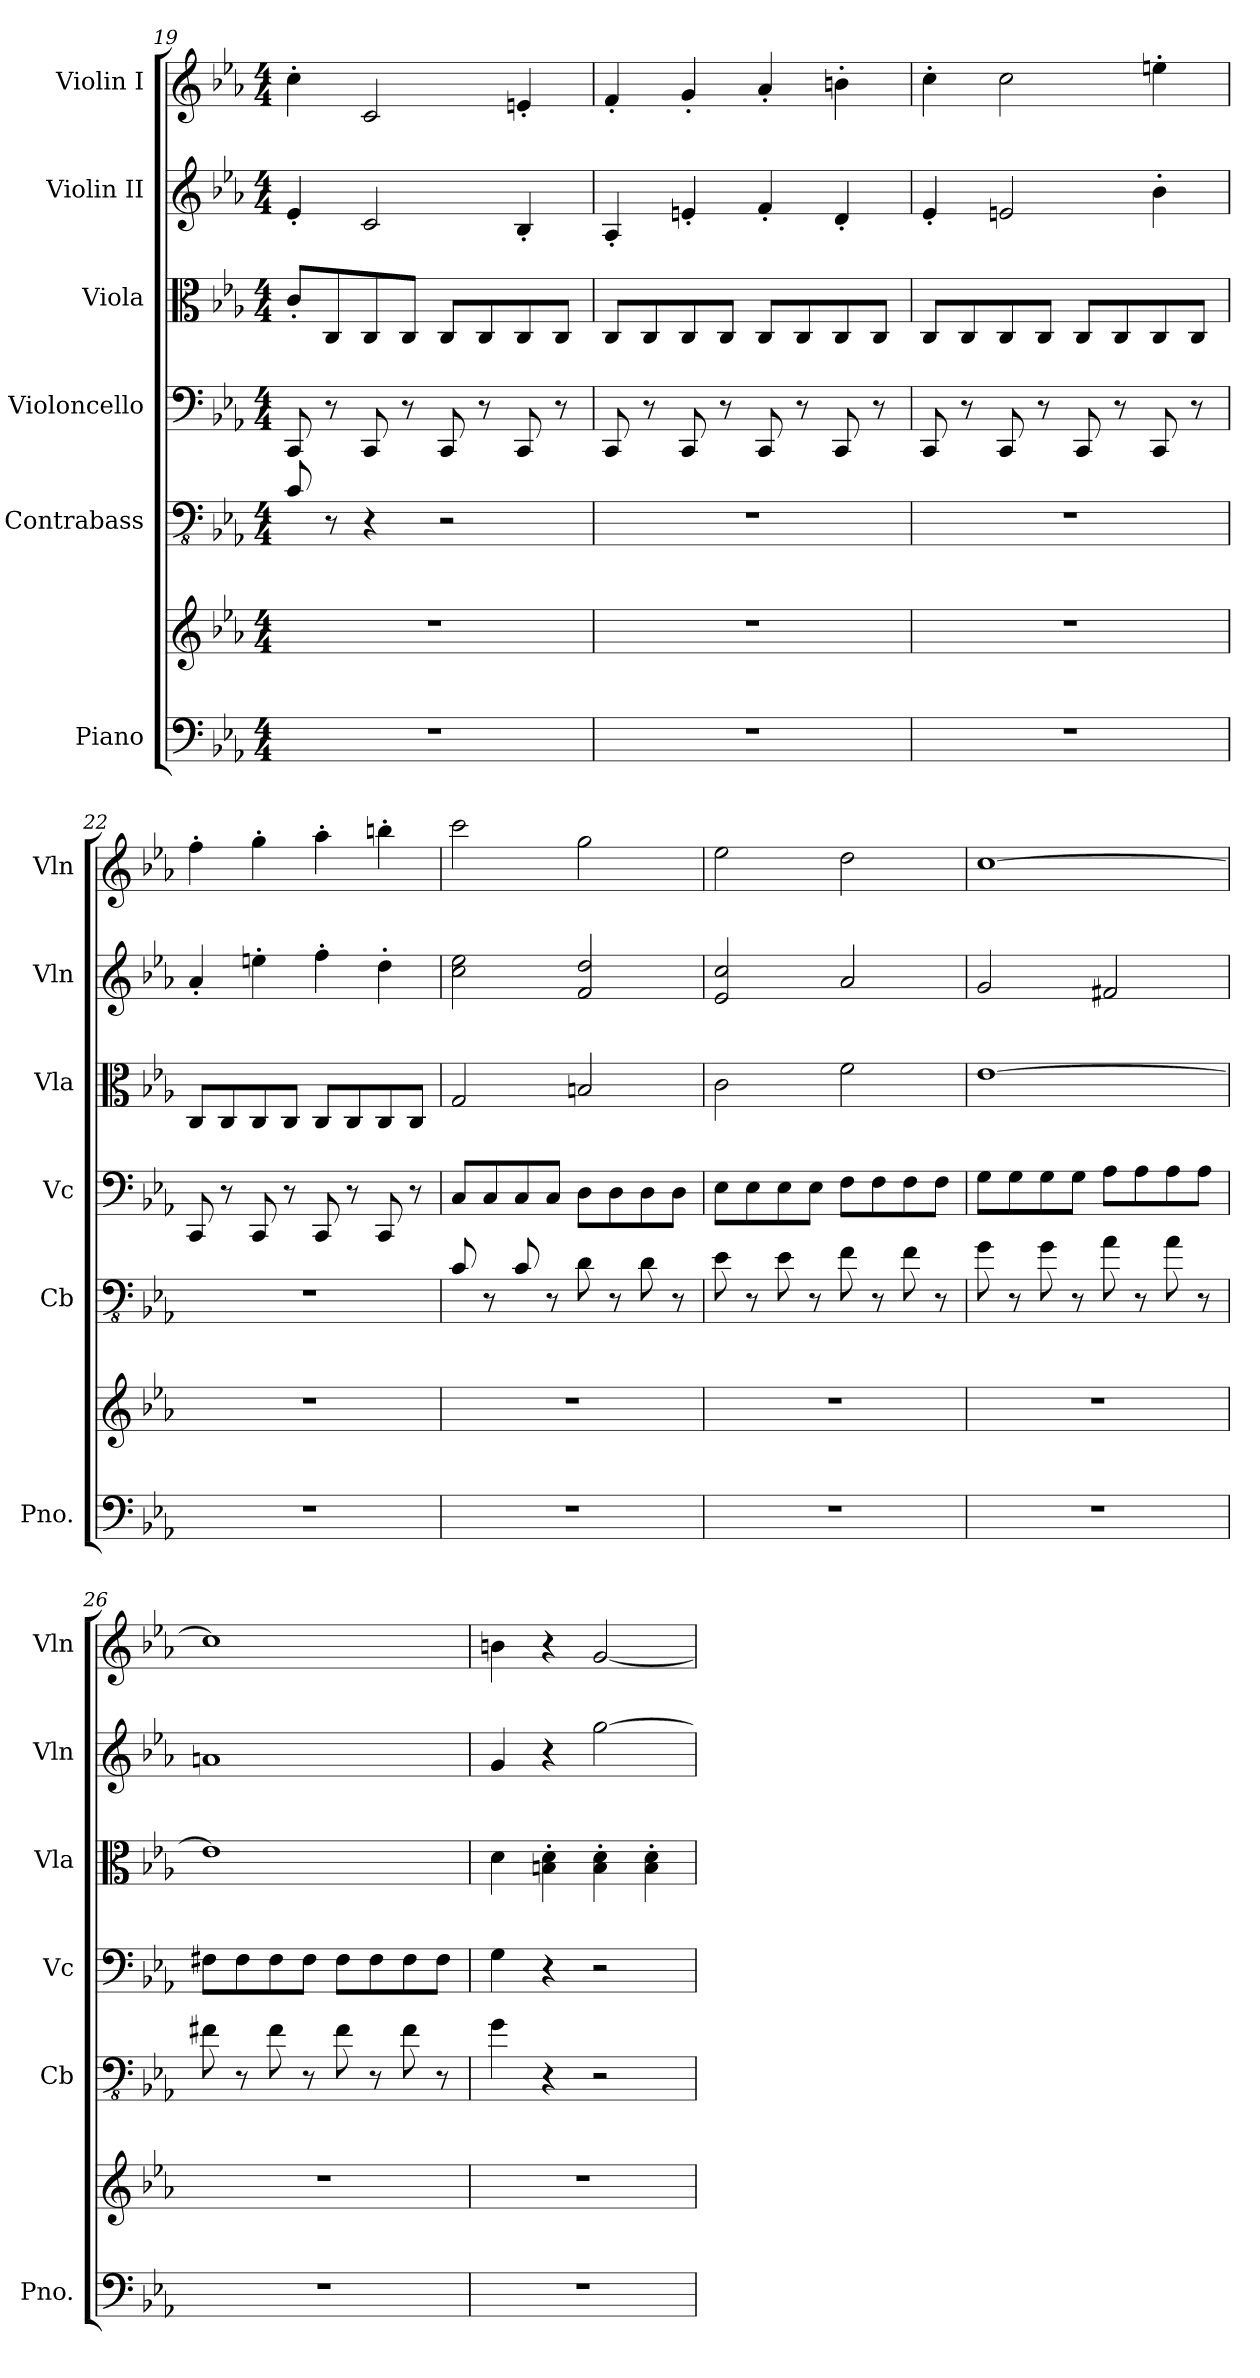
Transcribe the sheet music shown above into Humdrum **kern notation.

**kern	**kern	**kern	**kern	**kern	**kern	**kern
*part6	*part6	*part5	*part4	*part3	*part2	*part1
*staff7	*staff6	*staff5	*staff4	*staff3	*staff2	*staff1
*I"Piano	*	*I"Contrabass	*I"Violoncello	*I"Viola	*I"Violin II	*I"Violin I
*I'Pno.	*	*I'Cb	*I'Vc	*I'Vla	*I'Vln	*I'Vln
*clefF4	*clefG2	*clefFv4	*clefF4	*clefC3	*clefG2	*clefG2
*	*	*ITrd7c12	*	*	*	*
*k[b-e-a-]	*k[b-e-a-]	*k[b-e-a-]	*k[b-e-a-]	*k[b-e-a-]	*k[b-e-a-]	*k[b-e-a-]
*M4/4	*M4/4	*M4/4	*M4/4	*M4/4	*M4/4	*M4/4
=19	=19	=19	=19	=19	=19	=19
1r	1r	8CC/	8CC/	8c'/L	4e-'/	4cc'\
.	.	8r	8r	8C/	.	.
.	.	4r	8CC/	8C/	2c/	2c/
.	.	.	8r	8C/J	.	.
.	.	2r	8CC/	8C/L	.	.
.	.	.	8r	8C/	.	.
.	.	.	8CC/	8C/	4B-'/	4en'/
.	.	.	8r	8C/J	.	.
=20	=20	=20	=20	=20	=20	=20
1r	1r	1r	8CC/	8C/L	4A-'/	4f'/
.	.	.	8r	8C/	.	.
.	.	.	8CC/	8C/	4en'/	4g'/
.	.	.	8r	8C/J	.	.
.	.	.	8CC/	8C/L	4f'/	4a-'/
.	.	.	8r	8C/	.	.
.	.	.	8CC/	8C/	4d'/	4bn'\
.	.	.	8r	8C/J	.	.
!!LO:PB:g=z
=21	=21	=21	=21	=21	=21	=21
1r	1r	1r	8CC/	8C/L	4e-'/	4cc'\
.	.	.	8r	8C/	.	.
.	.	.	8CC/	8C/	2en/	2cc\
.	.	.	8r	8C/J	.	.
.	.	.	8CC/	8C/L	.	.
.	.	.	8r	8C/	.	.
.	.	.	8CC/	8C/	4b-'\	4een'\
.	.	.	8r	8C/J	.	.
=22	=22	=22	=22	=22	=22	=22
1r	1r	1r	8CC/	8C/L	4a-'/	4ff'\
.	.	.	8r	8C/	.	.
.	.	.	8CC/	8C/	4een'\	4gg'\
.	.	.	8r	8C/J	.	.
.	.	.	8CC/	8C/L	4ff'\	4aa-'\
.	.	.	8r	8C/	.	.
.	.	.	8CC/	8C/	4dd'\	4bbn'\
.	.	.	8r	8C/J	.	.
=23	=23	=23	=23	=23	=23	=23
1r	1r	8CC/	8C/L	2G/	2cc\ 2ee-\	2ccc\
.	.	8r	8C/	.	.	.
.	.	8CC/	8C/	.	.	.
.	.	8r	8C/J	.	.	.
.	.	8DD\	8D\L	2Bn/	2f/ 2dd/	2gg\
.	.	8r	8D\	.	.	.
.	.	8DD\	8D\	.	.	.
.	.	8r	8D\J	.	.	.
=24	=24	=24	=24	=24	=24	=24
1r	1r	8EE-\	8E-\L	2c\	2e-/ 2cc/	2ee-\
.	.	8r	8E-\	.	.	.
.	.	8EE-\	8E-\	.	.	.
.	.	8r	8E-\J	.	.	.
.	.	8FF\	8F\L	2f\	2a-/	2dd\
.	.	8r	8F\	.	.	.
.	.	8FF\	8F\	.	.	.
.	.	8r	8F\J	.	.	.
!!LO:PB:g=z
=25	=25	=25	=25	=25	=25	=25
1r	1r	8GG\	8G\L	[1e-	2g/	[1cc
.	.	8r	8G\	.	.	.
.	.	8GG\	8G\	.	.	.
.	.	8r	8G\J	.	.	.
.	.	8AA-\	8A-\L	.	2f#X/	.
.	.	8r	8A-\	.	.	.
.	.	8AA-\	8A-\	.	.	.
.	.	8r	8A-\J	.	.	.
=26	=26	=26	=26	=26	=26	=26
1r	1r	8FF#X\	8F#X\L	1e-]	1an	1cc]
.	.	8r	8F#\	.	.	.
.	.	8FF#\	8F#\	.	.	.
.	.	8r	8F#\J	.	.	.
.	.	8FF#\	8F#\L	.	.	.
.	.	8r	8F#\	.	.	.
.	.	8FF#\	8F#\	.	.	.
.	.	8r	8F#\J	.	.	.
=27	=27	=27	=27	=27	=27	=27
1r	1r	4GG\	4G\	4d\	4g/	4bn\
.	.	4r	4r	4Bn\' 4d\'	4r	4r
.	.	2r	2r	4B\' 4d\'	[2gg\	[2g/
.	.	.	.	4B\' 4d\'	.	.
=	=	=	=	=	=	=
*-	*-	*-	*-	*-	*-	*-
